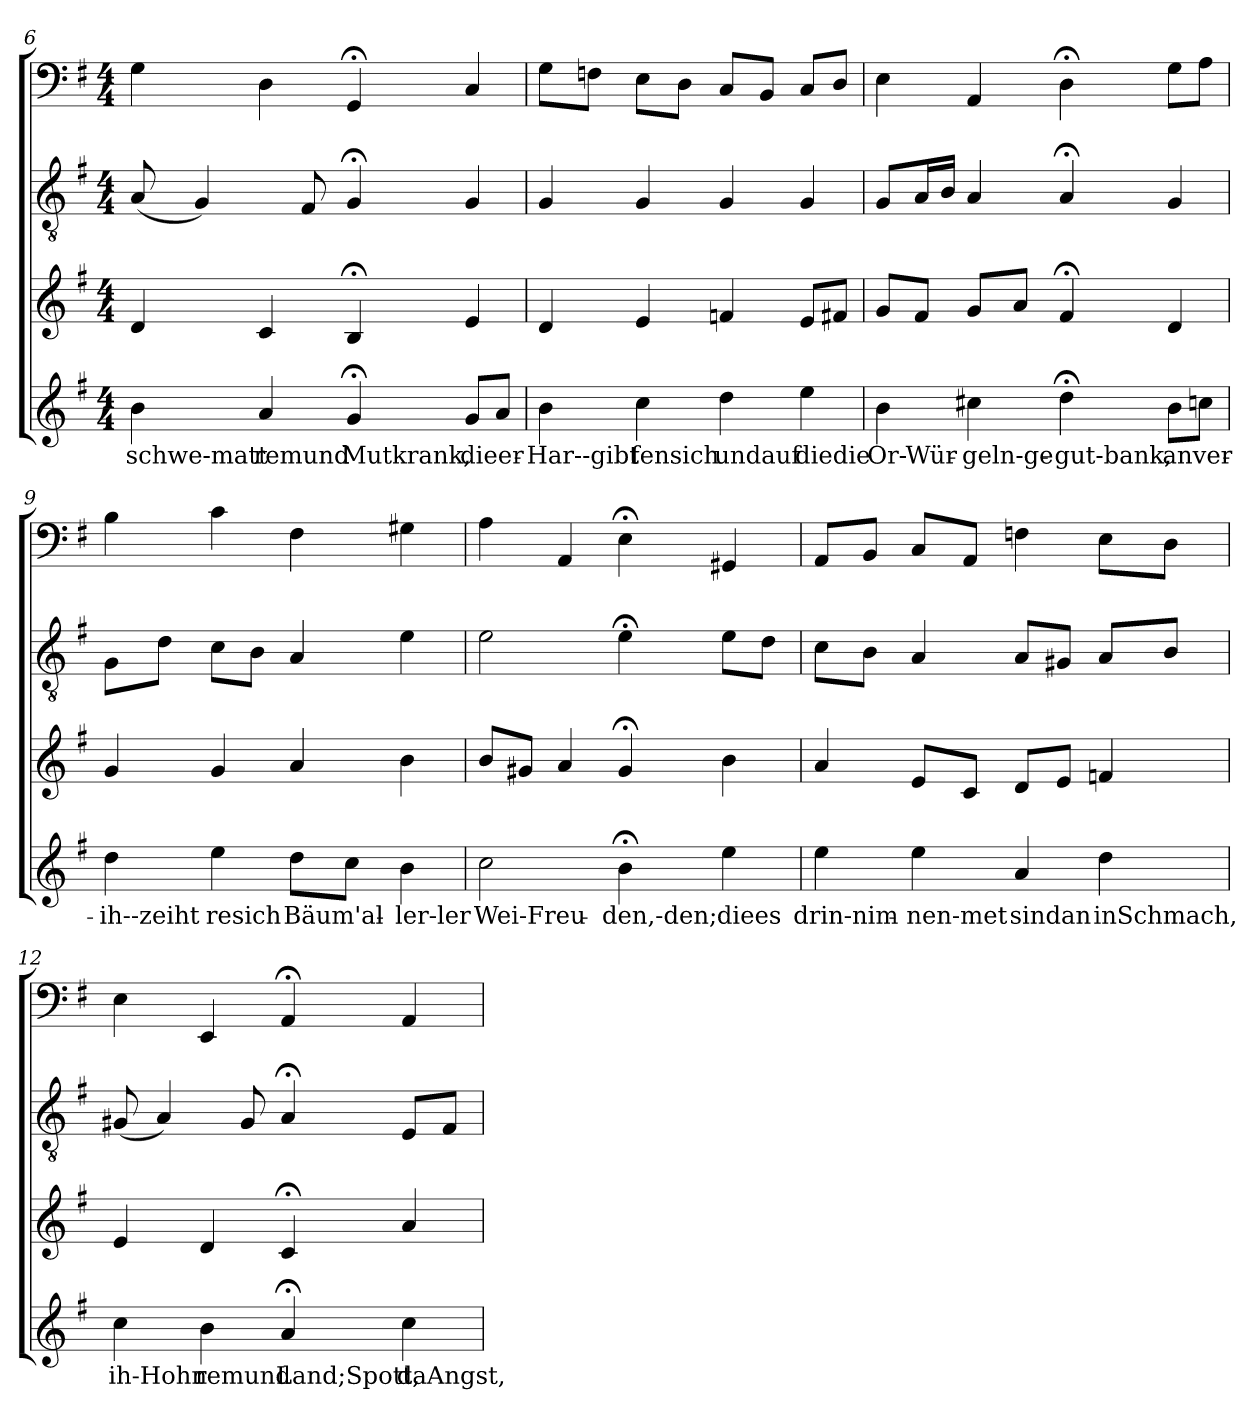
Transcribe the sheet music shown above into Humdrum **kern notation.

**kern	**text	**kern	**kern	**kern
*part4	*part4	*part3	*part2	*part1
*staff4	*staff4	*staff3	*staff2	*staff1
*clefG2	*	*clefG2	*clefGv2	*clefF4
*k[f#]	*	*k[f#]	*k[f#]	*k[f#]
*G:	*	*G:	*G:	*G:
*M4/4	*	*M4/4	*M4/4	*M4/4
=6	=6	=6	=6	=6
4b\	schwe-matt	4d/	(8A/	4G\
.	.	.	4G/)	.
4a/	-remund	4c/	.	4D\
.	.	.	8F#/	.
4g;</	Mutkrank,	4B;</	4G;</	4GG;</
8g/L	dieer-	4e/	4G/	4C/
8a/J	.	.	.	.
=7	=7	=7	=7	=7
4b\	Har--gibt	4d/	4G/	8G\L
.	.	.	.	8Fn\J
4cc\	-fensich	4e/	4G/	8E\L
.	.	.	.	8D\J
4dd\	undauf	4fn/	4G/	8C/L
.	.	.	.	8BB/J
4ee\	diedie	8e/L	4G/	8C/L
.	.	8f#X/J	.	8D/J
=8	=8	=8	=8	=8
4b\	Or-Wür-	8g/L	8G/L	4E\
.	.	8f#/J	16A/L	.
.	.	.	16B/JJ	.
4cc#X\	-geln-ge-	8g/L	4A/	4AA/
.	.	8a/J	.	.
4dd;<\	gut-bank,	4f#;</	4A;</	4D;<\
8b\L	anver-	4d/	4G/	8G\L
8ccn\J	.	.	.	8A\J
=9	=9	=9	=9	=9
4dd\	ih--zeiht	4g/	8G\L	4B\
.	.	.	8d\J	.
4ee\	-resich	4g/	8c\L	4c\
.	.	.	8B\J	.
8dd\L	Bäum'al-	4a/	4A/	4F#\
8cc\J	.	.	.	.
4b\	ler-ler	4b\	4e\	4G#X\
=10	=10	=10	=10	=10
2cc\	Wei-Freu-	8b/L	2e\	4A\
.	.	8g#X/J	.	.
.	.	4a/	.	4AA/
4b;<\	-den,-den;	4g#;</	4e;<\	4E;<\
4ee\	diees	4b\	8e\L	4GG#X/
.	.	.	8d\J	.
=11	=11	=11	=11	=11
4ee\	drin-nim-	4a/	8c\L	8AA/L
.	.	.	8B\J	8BB/J
4ee\	-nen-met	8e/L	4A/	8C/L
.	.	8c/J	.	8AA/J
4a/	sindan	8d/L	8A/L	4Fn\
.	.	8e/J	8G#X/J	.
4dd\	inSchmach,	4fn/	8A/L	8E\L
.	.	.	8B/J	8D\J
=12	=12	=12	=12	=12
4cc\	ih-Hohn	4e/	(8G#X/	4E\
.	.	.	4A/)	.
4b\	-remund	4d/	.	4EE/
.	.	.	8G#/	.
4a;</	Land;Spott,	4c;</	4A;</	4AA;</
4cc\	daAngst,	4a/	8E/L	4AA/
.	.	.	8F#/J	.
=	=	=	=	=
*-	*-	*-	*-	*-
